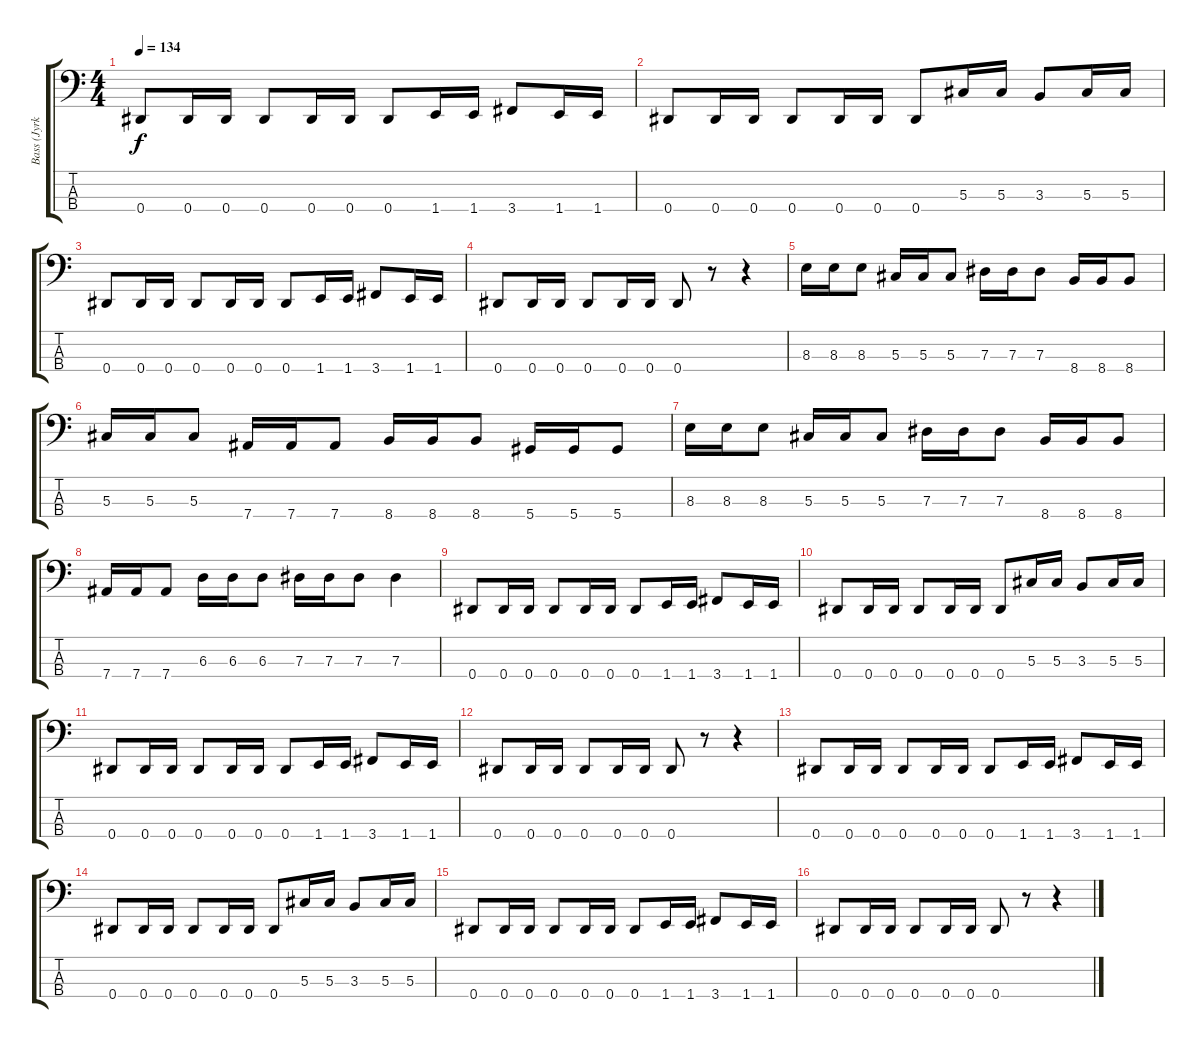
\track ("Bass (Jyrki Lentonen)" "Bass (Jyrk") {instrument electricbasspick}
\staff {score tabs}
\tuning (Gb2 Db2 Ab1 Eb1) {hide}
\ts (4 4)
\tempo 134
\clef f4
\ks c
0.4.8{dy f} 0.4.16 0.4.16 0.4.8 0.4.16 0.4.16 0.4.8 1.4.16 1.4.16 3.4.8 1.4.16 1.4.16 |
0.4.8 0.4.16 0.4.16 0.4.8 0.4.16 0.4.16 0.4.8 5.3.16 5.3.16 3.3.8 5.3.16 5.3.16 |
0.4.8 0.4.16 0.4.16 0.4.8 0.4.16 0.4.16 0.4.8 1.4.16 1.4.16 3.4.8 1.4.16 1.4.16 |
0.4.8 0.4.16 0.4.16 0.4.8 0.4.16 0.4.16 0.4.8 r.8 r.4 |
8.3.16 8.3.16 8.3.8 5.3.16 5.3.16 5.3.8 7.3.16 7.3.16 7.3.8 8.4.16 8.4.16 8.4.8 |
5.3.16 5.3.16 5.3.8 7.4.16 7.4.16 7.4.8 8.4.16 8.4.16 8.4.8 5.4.16 5.4.16 5.4.8 |
8.3.16 8.3.16 8.3.8 5.3.16 5.3.16 5.3.8 7.3.16 7.3.16 7.3.8 8.4.16 8.4.16 8.4.8 |
7.4.16 7.4.16 7.4.8 6.3.16 6.3.16 6.3.8 7.3.16 7.3.16 7.3.8 7.3.4 |
0.4.8 0.4.16 0.4.16 0.4.8 0.4.16 0.4.16 0.4.8 1.4.16 1.4.16 3.4.8 1.4.16 1.4.16 |
0.4.8 0.4.16 0.4.16 0.4.8 0.4.16 0.4.16 0.4.8 5.3.16 5.3.16 3.3.8 5.3.16 5.3.16 |
0.4.8 0.4.16 0.4.16 0.4.8 0.4.16 0.4.16 0.4.8 1.4.16 1.4.16 3.4.8 1.4.16 1.4.16 |
0.4.8 0.4.16 0.4.16 0.4.8 0.4.16 0.4.16 0.4.8 r.8 r.4 |
0.4.8 0.4.16 0.4.16 0.4.8 0.4.16 0.4.16 0.4.8 1.4.16 1.4.16 3.4.8 1.4.16 1.4.16 |
0.4.8 0.4.16 0.4.16 0.4.8 0.4.16 0.4.16 0.4.8 5.3.16 5.3.16 3.3.8 5.3.16 5.3.16 |
0.4.8 0.4.16 0.4.16 0.4.8 0.4.16 0.4.16 0.4.8 1.4.16 1.4.16 3.4.8 1.4.16 1.4.16 |
0.4.8 0.4.16 0.4.16 0.4.8 0.4.16 0.4.16 0.4.8 r.8 r.4
